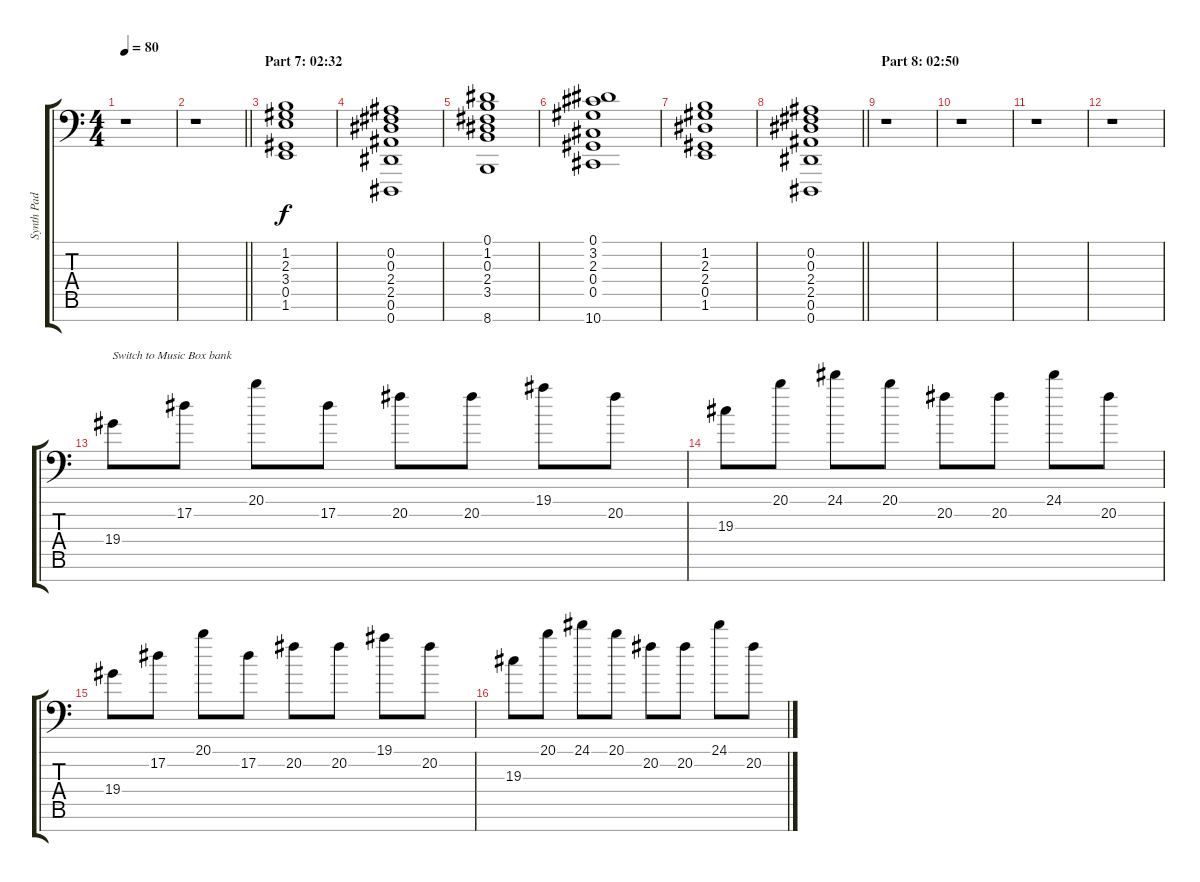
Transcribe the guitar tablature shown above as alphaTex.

\track ("Synth Pad (Warm)/Music Box" "Synth Pad ") {instrument pad2warm}
\staff {score tabs}
\tuning (Eb4 Bb3 Gb3 Db3 Ab2 Eb2 Eb1) {hide}
\ts (4 4)
\tempo 80
\clef f4
\ks c
r.1{dy f} |
\barLineRight lightlight
r.1 |
\section ("" "Part 7: 02:32")
(1.2 2.3 3.4 0.5 1.6).1 |
(0.2 0.3 2.4 2.5 0.6 0.7).1 |
(0.1 1.2 0.3 2.4 3.5 8.7).1 |
(0.1 3.2 2.3 0.4 0.5 10.7).1 |
(1.2 2.3 2.4 0.5 1.6).1 |
\barLineRight lightlight
(0.2 0.3 2.4 2.5 0.6 0.7).1 |
\section ("" "Part 8: 02:50")
r.1 |
r.1 |
r.1 |
r.1 |
19.4.8{txt "Switch to Music Box bank" instrument glockenspiel} 17.2.8 20.1.8 17.2.8 20.2.8 20.2.8 19.1.8 20.2.8 |
19.3.8 20.1.8 24.1.8 20.1.8 20.2.8 20.2.8 24.1.8 20.2.8 |
19.4.8 17.2.8 20.1.8 17.2.8 20.2.8 20.2.8 19.1.8 20.2.8 |
19.3.8 20.1.8 24.1.8 20.1.8 20.2.8 20.2.8 24.1.8 20.2.8
